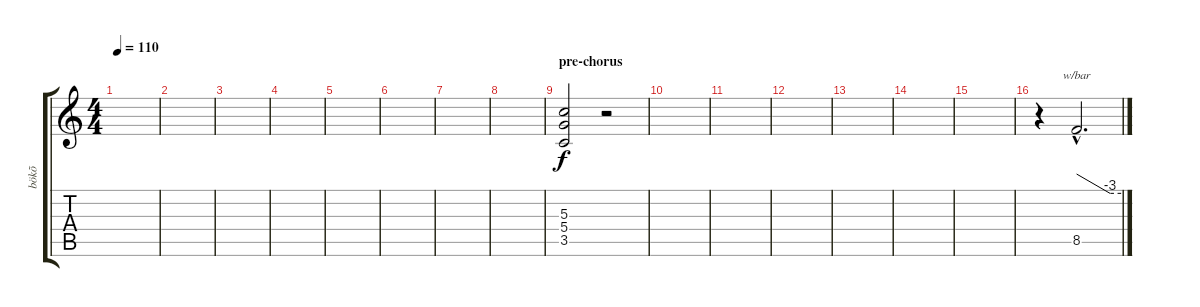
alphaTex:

\track ("bökõ" "bökõ") {instrument distortionguitar}
\staff {score tabs}
\tuning (E4 B3 G3 D3 A2 E2) {hide}
\ts (4 4)
\tempo 110
\clef g2
\ks c
|
|
|
|
|
|
|
|
\section ("" "pre-chorus")
(5.3 5.4 3.5).2{instrument overdrivenguitar} r.2 |
|
|
|
|
|
|
r.4{instrument distortionguitar} 8.5{hac}.2{d tbe (custom default 0 0 45 -12 60 -12)}
